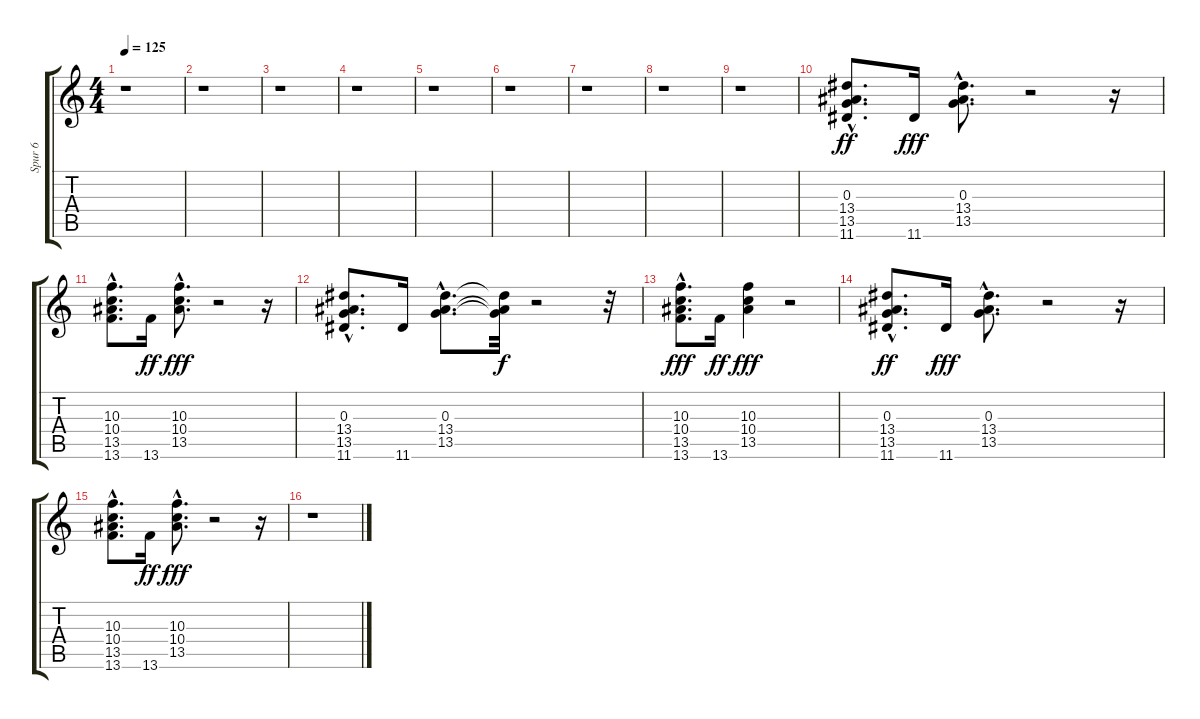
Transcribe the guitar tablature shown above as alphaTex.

\track ("Spur 6" "Spur 6") {instrument acousticguitarsteel}
\staff {score tabs}
\tuning (E4 B3 G3 D3 A2 E2) {hide}
\ts (4 4)
\tempo 125
\clef g2
\ks c
r.1{dy f} |
r.1 |
r.1 |
r.1 |
r.1 |
r.1 |
r.1 |
r.1 |
r.1 |
(0.3{hac} 13.4{hac} 13.5{hac} 11.6).8{d dy ff} 11.6.16{dy fff} (0.3{hac} 13.4{hac} 13.5{hac}).8{d} r.2 r.16 |
(10.3{hac} 10.4{hac} 13.5{hac} 13.6).8{d} 13.6.16{dy ff} (10.3{hac} 10.4{hac} 13.5{hac}).8{d dy fff} r.2 r.16 |
(0.3{hac} 13.4{hac} 13.5{hac} 11.6).8{d} 11.6.16 (0.3{hac} 13.4{hac} 13.5{hac}).8{d} (0.3{t} 13.4{t} 13.5{t}).32{dy f} r.2 r.32 |
(10.3{hac} 10.4{hac} 13.5{hac} 13.6).8{d dy fff} 13.6.16{dy ff} (10.3 10.4 13.5).4{dy fff} r.2 |
(0.3{hac} 13.4{hac} 13.5{hac} 11.6).8{d dy ff} 11.6.16{dy fff} (0.3{hac} 13.4{hac} 13.5{hac}).8{d} r.2 r.16 |
(10.3{hac} 10.4{hac} 13.5{hac} 13.6).8{d} 13.6.16{dy ff} (10.3{hac} 10.4{hac} 13.5{hac}).8{d dy fff} r.2 r.16 |
r.1
